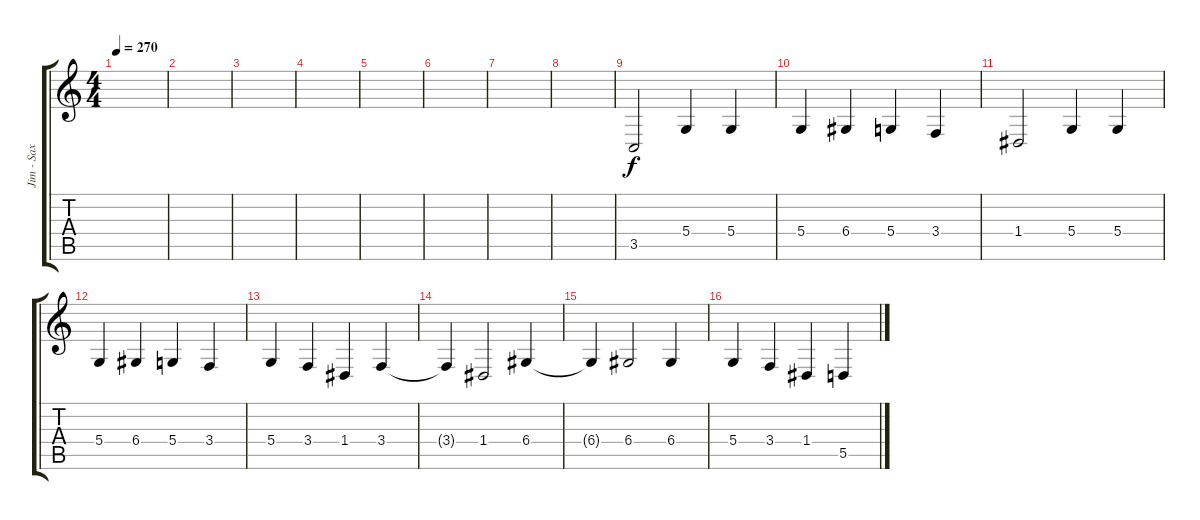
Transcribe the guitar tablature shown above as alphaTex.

\track ("Jim - Sax" "Jim - Sax") {instrument tenorsax}
\staff {score tabs}
\tuning (E4 B3 G3 D3 A2 E2) {hide}
\ts (4 4)
\tempo 270
\clef g2
\ks c
|
|
|
|
|
|
|
|
3.5.2 5.4.4 5.4.4 |
5.4.4 6.4.4 5.4.4 3.4.4 |
1.4.2 5.4.4 5.4.4 |
5.4.4 6.4.4 5.4.4 3.4.4 |
5.4.4 3.4.4 1.4.4 3.4.4 |
3.4{t}.4 1.4.2 6.4.4 |
6.4{t}.4 6.4.2 6.4.4 |
5.4.4 3.4.4 1.4.4 5.5.4
